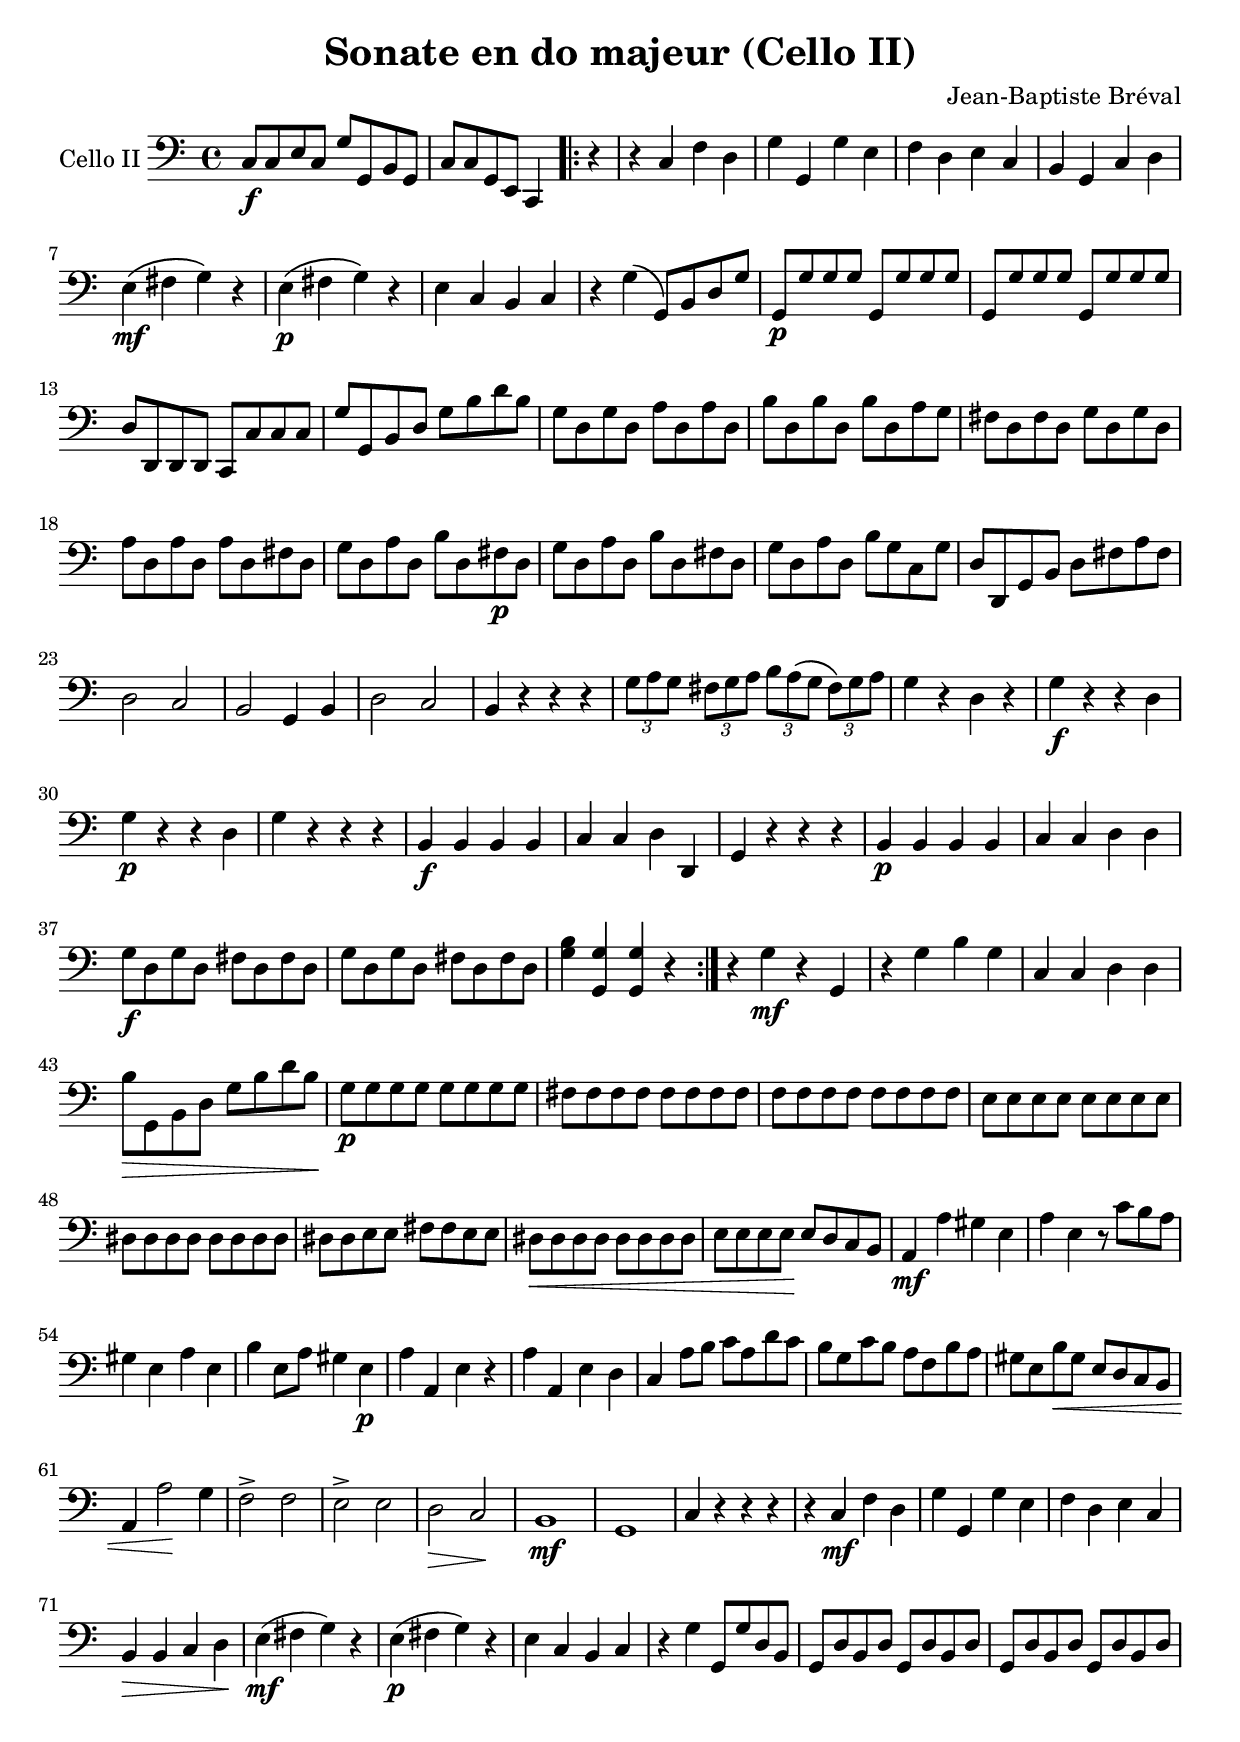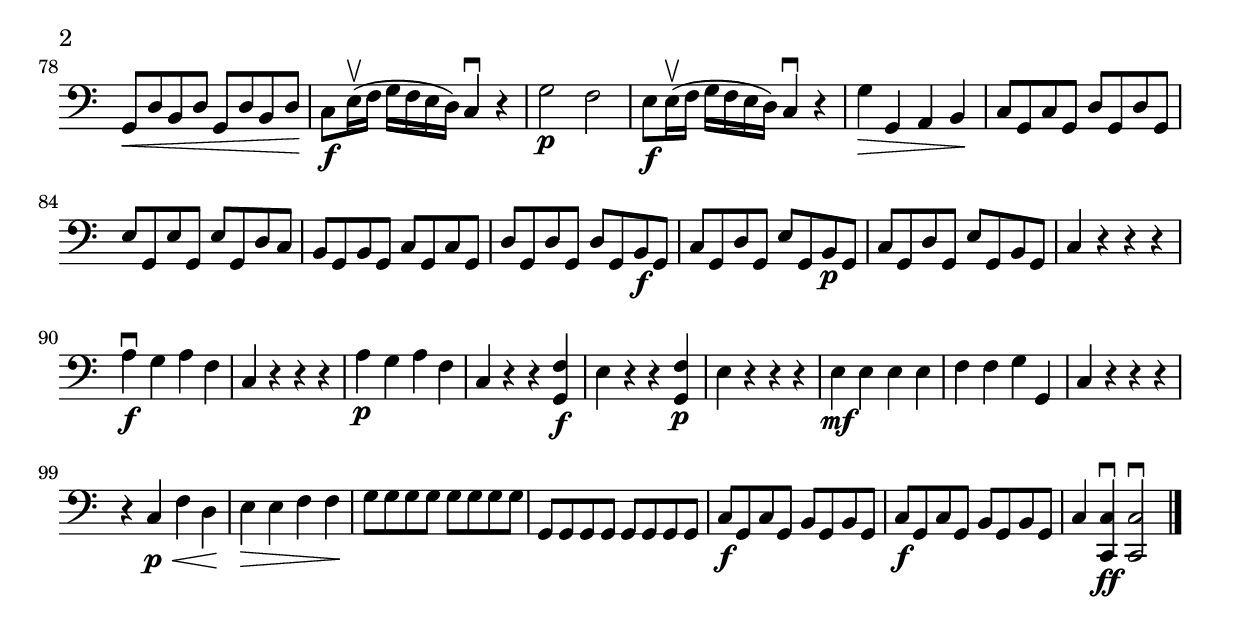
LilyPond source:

#(set-global-staff-size 21)

\version "2.18.2"

\header {
  title = "Sonate en do majeur (Cello II)"
  composer = "Jean-Baptiste Bréval"
}

\language "italiano"

allonger = \markup {
  \center-column {
    \combine
    \draw-line #'(-4 . 0)
    \arrow-head #X #RIGHT ##f
  }
}

retenir = \markup {
  \center-column {
    \concat {
      \arrow-head #X #LEFT ##f
      \hspace #-1
      \draw-line #'(-4 . 0)
    }
  }
}

\score {
    \new Staff
    \with {instrumentName = #"Cello II"}
    {
      \override Hairpin.to-barline = ##f
      \time 4/4
      \key do \major
      \clef bass
      do8\f do8 mi8 do8 sol8 sol,8 si,8 sol,8             % 1'
      do8 do8 sol,8 mi,8 do,4                             % 2'
      \repeat volta 2 {
        \partial 4
        r4                                                % 1
        r4 do4 fa4 re4                                    % 2
        sol4 sol,4 sol4 mi4                               % 3
        fa4 re4 mi4 do4                                   % 4
        si,4 sol,4 do4 re4                                % 5
        mi4\mf\(fad4 sol4\) r4                            % 6
        mi4\p\(fad4 sol4\) r4                             % 7
        mi4 do4 si,4 do4                                  % 8
        r4 sol4\(sol,8\) si,8 re8 sol8                    % 9
        sol,8\p sol8 sol8 sol8 sol,8 sol8 sol8 sol8       % 10
        sol,8 sol8 sol8 sol8 sol,8 sol8 sol8 sol8         % 11
        re8 re,8 re,8 re,8 do,8 do8 do8 do8               % 12
        sol8 sol,8 si,8 re8 sol8 si8 re'8 si8             % 13
        sol8 re8 sol8 re8 la8 re8 la8 re8                 % 14
        si8 re8 si8 re8 si8 re8 la8 sol8                  % 15
        fad8 re8 fad8 re8 sol8 re8 sol8 re8               % 16
        la8 re8 la8 re8 la8 re8 fad8 re8                  % 17
        sol8 re8 la8 re8 si8 re8 fad8\p re8               % 18
        sol8 re8 la8 re8 si8 re8 fad8 re8                 % 19
        sol8 re8 la8 re8 si8 sol8 do8 sol8                % 20
        re8 re,8 sol,8 si,8 re8 fad8 la8 fad8             % 21
        re2 do2                                           % 22
        si,2 sol,4 si,4                                   % 23
        re2 do2                                           % 24
        si,4 r4 r4 r4                                     % 25
        \tuplet 3/2 {sol8 la8 sol8}
        \tuplet 3/2 {fad8 sol8 la8}
        \tuplet 3/2 {si8 la8\(sol8}
        \tuplet 3/2 {fad8\) sol8 la8}                     % 26
        sol4 r4 re4 r4                                    % 27
        sol4\f r4 r4 re4                                  % 28
        sol4\p r4 r4 re4                                  % 29
        sol4 r4 r4 r4                                     % 30
        si,4\f si,4 si,4 si,4                             % 31
        do4 do4 re4 re,4                                  % 32
        sol,4 r4 r4 r4                                    % 33
        si,4\p si,4 si,4 si,4                             % 34
        do4 do4 re4 re4                                   % 35
        sol8\f re8 sol8 re8 fad8 re8 fad8 re8             % 36
        sol8 re8 sol8 re8 fad8 re8 fad8 re8               % 37
        <<sol4 si4>> <<sol,4 sol4>> <<sol,4 sol4>> r4     % 38
      }
      r4 sol4\mf r4 sol,4                                 % 39
      r4 sol4 si4 sol4                                    % 40
      do4 do4 re4 re4                                     % 41
      si8\> sol,8 si,8 re8 sol8 si8 re'8 si8\!            % 42
      sol8\p sol8 sol8 sol8 sol8 sol8 sol8 sol8           % 43
      fad8 fad8 fad8 fad8 fad8 fad8 fad8 fad8             % 44
      fa8 fa8 fa8 fa8 fa8 fa8 fa8 fa8                     % 45
      mi8 mi8 mi8 mi8 mi8 mi8 mi8 mi8                     % 46
      red8 red8 red8 red8 red8 red8 red8 red8             % 47
      red8 red8 mi8 mi8 fad8 fad8 mi8 mi8                 % 48
      red8\< red8 red8 red8 red8 red8 red8 red8           % 49
      mi8 mi8 mi8 mi8\! mi8 re8 do8 si,8                  % 50
      la,4\mf la4 sold4 mi4                               % 51
      la4 mi4 r8 do'8 si8 la8                             % 52
      sold4 mi4 la4 mi4                                   % 53
      si4 mi8 la8 sold4 mi4\p                             % 54
      la4 la,4 mi4 r4                                     % 55
      la4 la,4 mi4 re4                                    % 56
      do4 la8 si8 do'8 la8 re'8 do'8                      % 57
      si8 sol8 do'8 si8 la8 fa8 si8 la8                   % 58
      sold8 mi8 si8\< sold8 mi8 re8 do8 si,8              % 59
      la,4 la2\! sol4                                     % 60
      fa2-> fa2                                           % 61
      mi2-> mi2                                           % 62
      re2\> do2\!                                         % 63
      si,1\mf                                             % 64
      sol,1                                               % 65
      do4 r4 r4 r4                                        % 66
      r4 do4\mf fa4 re4                                   % 67
      sol4 sol,4 sol4 mi4                                 % 68
      fa4 re4 mi4 do4                                     % 69
      si,4\> si,4 do4 re4\!                               % 70
      mi4\mf(fad4 sol4) r4                                % 71
      mi4\p(fad4 sol4) r4                                 % 72
      mi4 do4 si,4 do4                                    % 73
      r4 sol4 sol,8 sol8 re8 si,8                         % 74
      sol,8 re8 si,8 re8 sol,8 re8 si,8 re8               % 75
      sol,8 re8 si,8 re8 sol,8 re8 si,8 re8               % 76
      sol,8\<re8 si,8 re8 sol,8 re8 si,8 re8\!            % 77
      do8\f mi16\upbow(fa16 sol16 fa16 mi16 re16)
      do4\downbow r4                                      % 78
      sol2\p fa2                                          % 79
      mi8\f mi16\upbow(fa16 sol16 fa16 mi16 re16)
      do4\downbow r4                                      % 80
      sol4\> sol,4 la,4 si,4\!                            % 81
      do8 sol,8 do8 sol,8 re8 sol,8 re8 sol,8             % 82
      mi8 sol,8 mi8 sol,8 mi8 sol,8 re8 do8               % 83
      si,8 sol,8 si,8 sol,8 do8 sol,8 do8 sol,8           % 84
      re8 sol,8 re8 sol,8 re8 sol,8 si,8\f sol,8          % 85
      do8 sol,8 re8 sol,8 mi8 sol,8 si,8\p sol,8          % 86
      do8 sol,8 re8 sol,8 mi8 sol,8 si,8 sol,8            % 87
      do4 r4 r4 r4                                        % 88
      la4\f\downbow sol4 la4 fa4                          % 89
      do4 r4 r4 r4                                        % 90
      la4\p sol4 la4 fa4                                  % 91
      do4 r4 r4 <<sol,4\f fa4>>                           % 92
      mi4 r4 r4 <<sol,4\p fa4>>                           % 93
      mi4 r4 r4 r4                                        % 94
      mi4\mf mi4 mi4 mi4                                  % 95
      fa4 fa4 sol4 sol,4                                  % 96
      do4 r4 r4 r4                                        % 97
      r4 do4\p\< fa4 re4\!                                % 98
      mi4\> mi4 fa4 fa4\!                                 % 99
      sol8 sol8 sol8 sol8 sol8 sol8 sol8 sol8             % 100
      sol,8 sol,8 sol,8 sol,8 sol,8 sol,8 sol,8 sol,8     % 101
      do8\f sol,8 do8 sol,8 si,8 sol,8 si,8 sol,8         % 102
      do8\f sol,8 do8 sol,8 si,8 sol,8 si,8 sol,8         % 103
      do4
      <<do,4\ff do4\downbow>>
      <<do,2 do2\downbow>>                                % 104
      \bar "|."
    }
}
